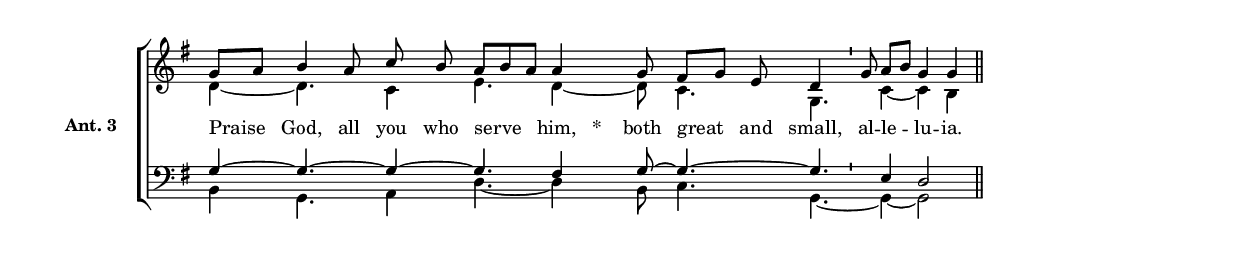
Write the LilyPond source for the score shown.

\version "2.20.0"

\include "../../lbi_defs.ily"
\version "2.18.2"
%% include "../../../lbi_defs.ily"

keysig = \key g \major
antiphon = "3"
% this is a special musical setting, not a normal psalm tone
psalmnum = "Rev_19_1-7"
psalmtonestruct = "special"
psalmtone = "68"
frompitch = a
topitch = a

text = \lyricmode {
    \set includeGraceNotes = ##t
    Praise God, all you who serve him, "* " 
    both great and small, al -- le -- lu -- ia.
}

sopNotesAnt = \relative e' {
    \keysig
    \global
    g8[ a] b4 a8 c b a[ b a] \bar "" a4 \bar ""
    \hideNotes a16 \unHideNotes %so that I can align the * better
    g8 \bar "" fis[ g] e d4 \bar"'"
    g8 \allowBreak a[ b] \allowBreak g4
    \allowBreak g \bar "||"
}
altoNotesAnt = \relative c' {
    \keysig
    \global
    d4~ d4. c4 e4. d4~ s16 d8 c4. g4. c4~ c b4
}
tenorNotesAnt = \relative g {
    \keysig
    \global
    g4~ g4.~ g4~ g4. fis4 s16
    g8~ g4.~ g4. e4 d2 \bar "||"
}
bassNotesAnt = \relative c {
    \keysig
    \global
    b4 g4. a4 d4.~ d4 s16
    b8 c4. g4.~ g4~ g2
}



\score {
    <<
       \new ChoirStaff \with {
           instrumentName = \markup {
               \center-column {
                     \bold { \line { Ant. \antiphon } }
                      }
           }
       }

       <<
           \new Staff = "up"
           <<
               \midi_instrument
               \clef treble
               \accidentalStyle forget
               \new Voice = "Soprano" { \voiceOne \sopNotesAnt }
               \new Voice = "Alto" { \voiceTwo \altoNotesAnt }
               \new Lyrics \lyricsto Soprano \text
           >>
           \new Staff = "down"
           <<
               \midi_instrument
               \clef bass
               \accidentalStyle forget
               \new Voice = "Tenor" { \voiceOne \tenorNotesAnt }
               \new Voice = "Bass" { \voiceTwo \bassNotesAnt }
           >>
       >>
    >>

    \layout {
        ragged-last = ##t
        \context {
            \Staff
            \remove Time_signature_engraver
        }

    }
    %\midi {}
}
